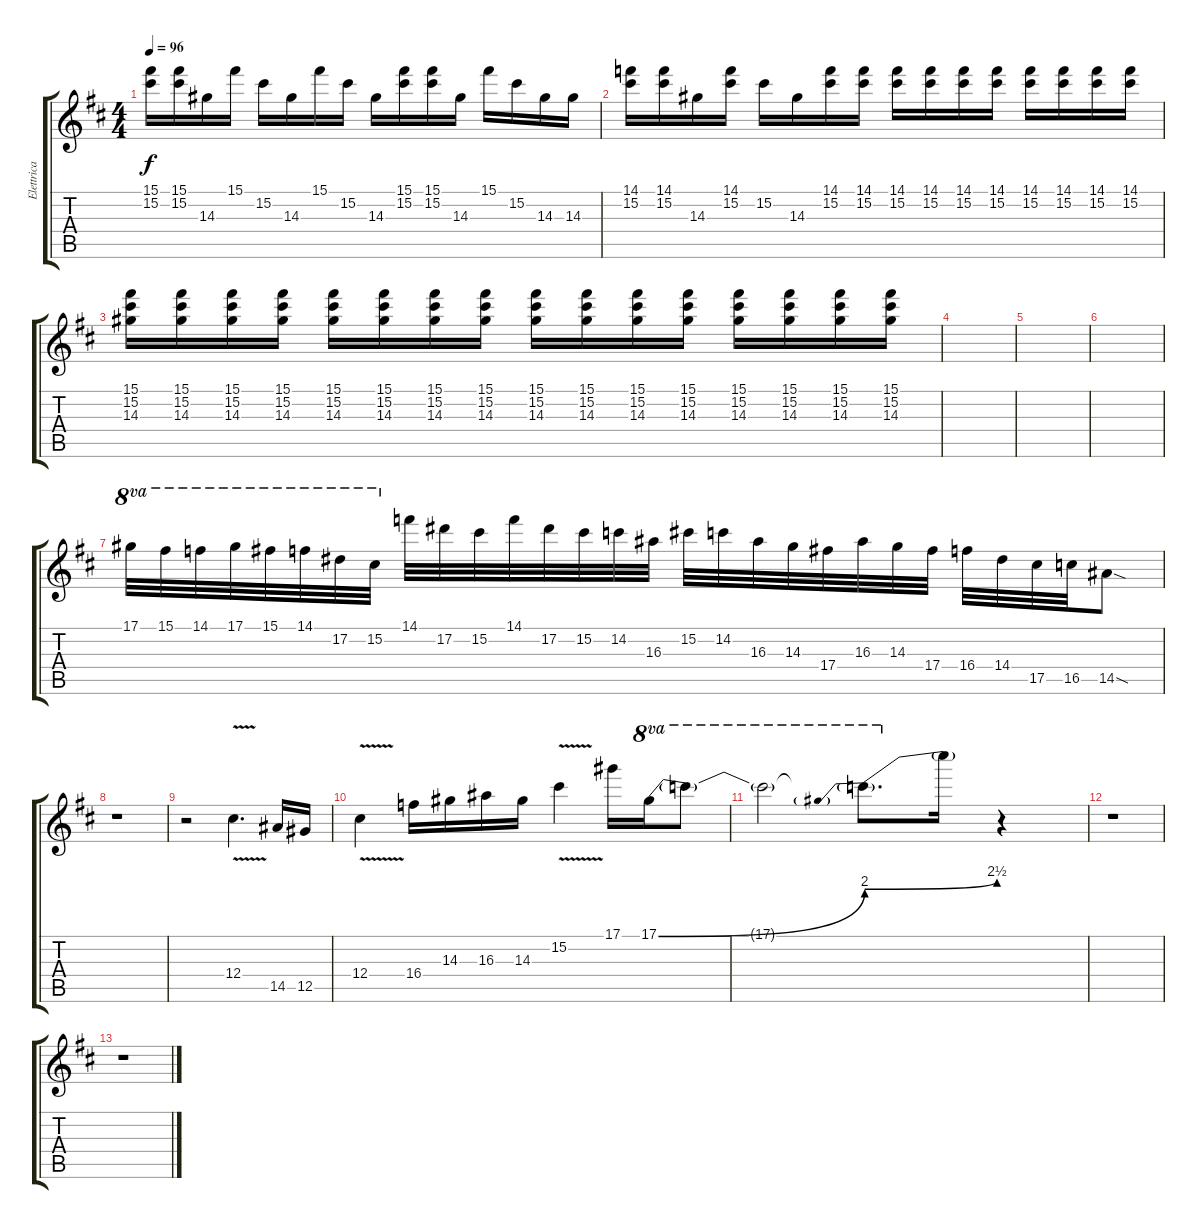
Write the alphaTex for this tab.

\track ("Elettrica Solo" "Elettrica ") {instrument distortionguitar}
\staff {score tabs}
\tuning (Eb4 Bb3 Gb3 Db3 Ab2 Eb2) {hide}
\ts (4 4)
\tempo 96
\clef g2
\ks d
(15.1 15.2).16{dy f} (15.1 15.2).16 14.3.16 15.1.16 15.2.16 14.3.16 15.1.16 15.2.16 14.3.16 (15.1 15.2).16 (15.1 15.2).16 14.3.16 15.1.16 15.2.16 14.3.16 14.3.16 |
(14.1 15.2).16 (14.1 15.2).16 14.3.16 (14.1 15.2).16 15.2.16 14.3.16 (14.1 15.2).16 (14.1 15.2).16 (14.1 15.2).16 (14.1 15.2).16 (14.1 15.2).16 (14.1 15.2).16 (14.1 15.2).16 (14.1 15.2).16 (14.1 15.2).16 (14.1 15.2).16 |
(15.1 15.2 14.3).16 (15.1 15.2 14.3).16 (15.1 15.2 14.3).16 (15.1 15.2 14.3).16 (15.1 15.2 14.3).16 (15.1 15.2 14.3).16 (15.1 15.2 14.3).16 (15.1 15.2 14.3).16 (15.1 15.2 14.3).16 (15.1 15.2 14.3).16 (15.1 15.2 14.3).16 (15.1 15.2 14.3).16 (15.1 15.2 14.3).16 (15.1 15.2 14.3).16 (15.1 15.2 14.3).16 (15.1 15.2 14.3).16 |
|
|
|
17.1.32{ot 8va} 15.1.32{ot 8va} 14.1.32{ot 8va} 17.1.32{ot 8va} 15.1.32{ot 8va} 14.1.32{ot 8va} 17.2.32{ot 8va} 15.2.32{ot 8va} 14.1.32 17.2.32 15.2.32 14.1.32 17.2.32 15.2.32 14.2.32 16.3.32 15.2.32 14.2.32 16.3.32 14.3.32 17.4.32 16.3.32 14.3.32 17.4.32 16.4.32 14.4.32 17.5.32 16.5.32 14.5{sod}.8 |
r.1 |
r.2 12.4{v}.4{d} 14.5.16 12.5.16 |
12.4{v}.4 16.4.16 14.3.16 16.3.16 14.3.16 15.2{v}.4 17.1.16 17.1{be (bend 0 0 60 8)}.16{ot 8va} 17.1{t}.8{ot 8va} |
17.1{t}.2{ot 8va} 17.1{be (prebendbend 0 8 60 10) t}.8{d ot 8va} 17.1{t}.16 r.4 |
r.1 |
r.1
